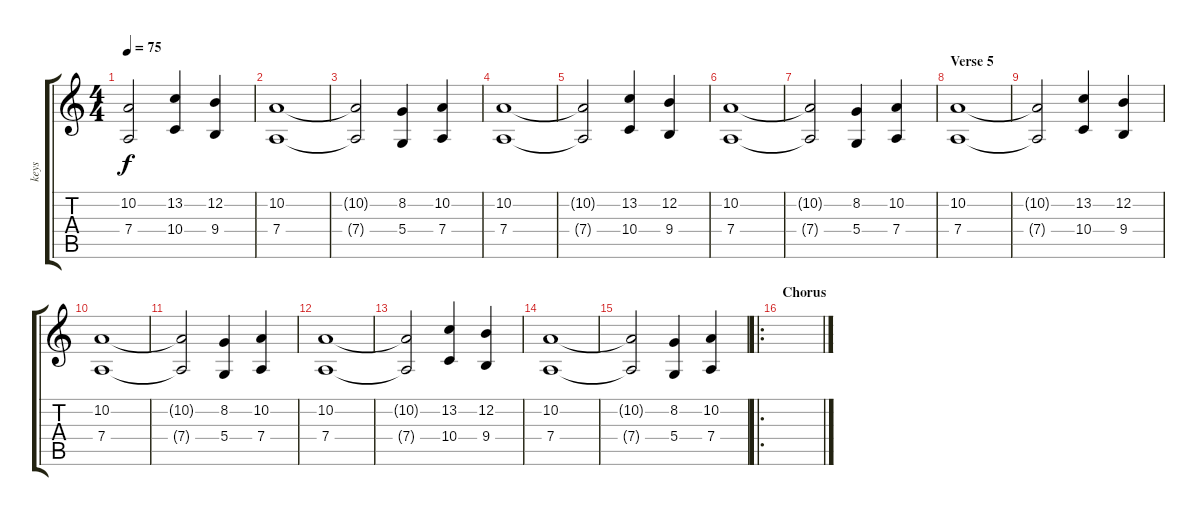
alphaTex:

\track ("keys" "keys") {instrument pad4choir}
\staff {score tabs}
\tuning (E4 B3 G3 D3 A2 E2) {hide}
\ts (4 4)
\tempo 75
\clef g2
\ks c
(10.2{t} 7.4{t}).2{dy f} (13.2 10.4).4 (12.2 9.4).4 |
(10.2 7.4).1 |
(10.2{t} 7.4{t}).2 (8.2 5.4).4 (10.2 7.4).4 |
(10.2 7.4).1{volume 7} |
(10.2{t} 7.4{t}).2 (13.2 10.4).4 (12.2 9.4).4 |
(10.2 7.4).1 |
(10.2{t} 7.4{t}).2 (8.2 5.4).4 (10.2 7.4).4 |
\section ("" "Verse 5")
(10.2 7.4).1{volume 10} |
(10.2{t} 7.4{t}).2 (13.2 10.4).4 (12.2 9.4).4 |
(10.2 7.4).1 |
(10.2{t} 7.4{t}).2 (8.2 5.4).4 (10.2 7.4).4 |
(10.2 7.4).1{volume 7} |
(10.2{t} 7.4{t}).2 (13.2 10.4).4 (12.2 9.4).4 |
(10.2 7.4).1 |
(10.2{t} 7.4{t}).2 (8.2 5.4).4 (10.2 7.4).4 |
\ro
\section ("" "Chorus")
